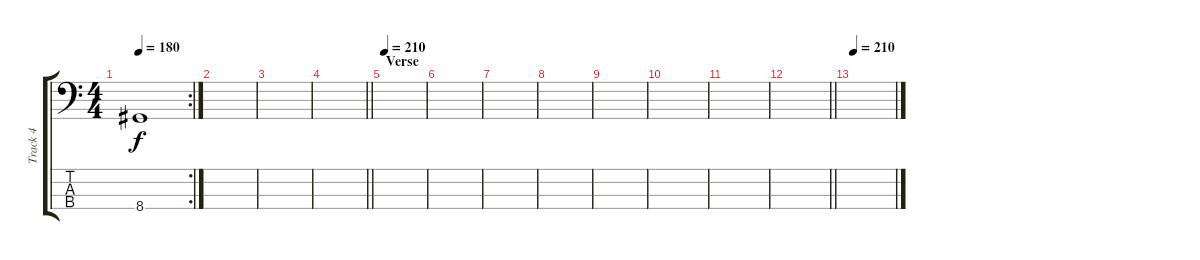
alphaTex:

\track ("Track 4" "Track 4") {instrument electricbassfinger}
\staff {score tabs}
\tuning (F2 C2 G1 C1) {hide}
\rc 2
\ts (4 4)
\tempo 180
\clef f4
\ks c
8.4.1{dy f} |
|
|
\barLineRight lightlight
|
\section ("" "Verse")
\tempo 210
|
|
|
|
|
|
|
\barLineRight lightlight
|
\tempo 210
